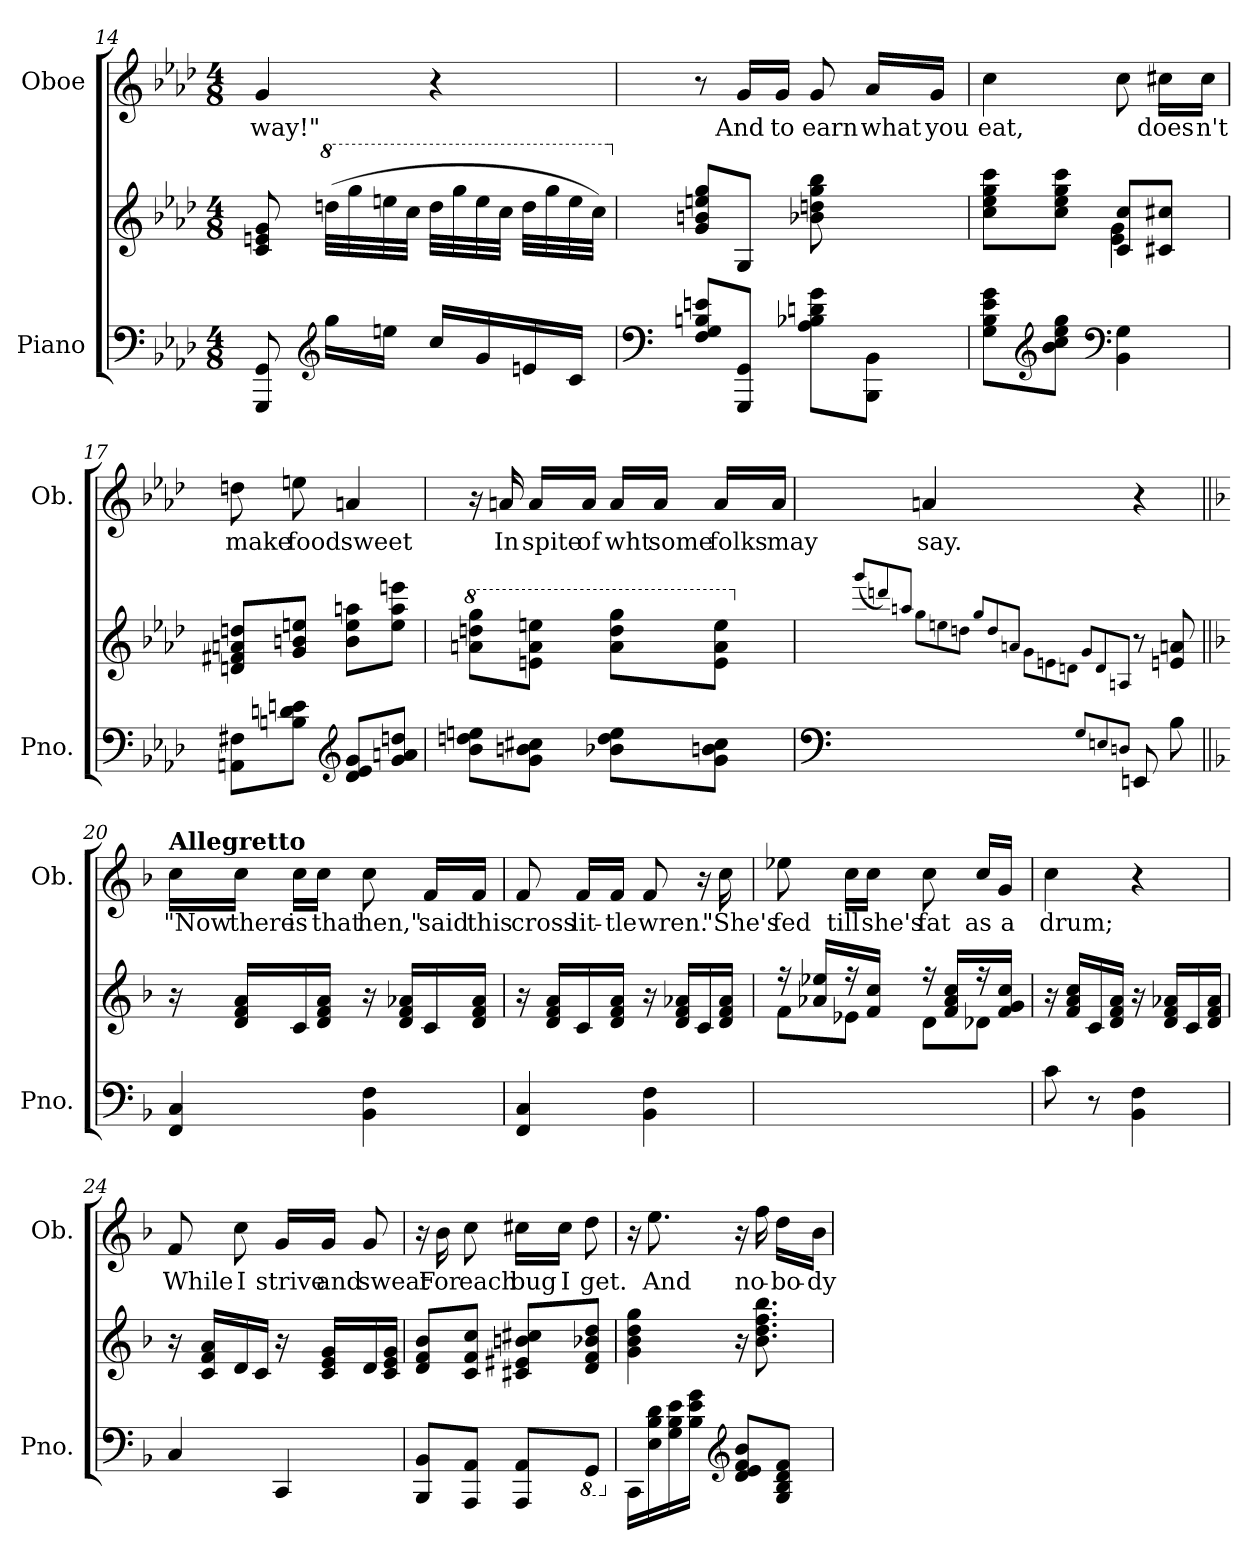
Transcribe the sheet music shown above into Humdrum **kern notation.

**kern	**kern	**kern	**text
*part2	*part2	*part1	*part1
*staff3	*staff2	*staff1	*staff1
*I"Piano	*	*I"Oboe	*
*I'Pno.	*	*I'Ob.	*
!!LO:LB:g=z
*clefF4	*clefG2	*clefG2	*
*k[b-e-a-d-]	*k[b-e-a-d-]	*k[b-e-a-d-]	*
*M4/8	*M4/8	*M4/8	*
=14	=14	=14	=14
!	!	!	!LO:LY:b
8GGG/ 8GG/	8c/ 8en/ 8g/	4g/	way!"
*clefG2	*	*	*
*	*8va	*	*
16gg\LL	(32dddn\LLL	.	.
.	32ggg\	.	.
16een\JJ	32eeen\	.	.
.	32ccc\JJJ	.	.
16cc/LL	32ddd\LLL	4r	.
.	32ggg\	.	.
16g/	32eee\	.	.
.	32ccc\JJJ	.	.
16en/	32ddd\LLL	.	.
.	32ggg\	.	.
16c/JJ	32eee\	.	.
.	32ccc\JJJ)	.	.
=15	=15	=15	=15
*clefF4	*	*	*
*^	*	*	*
*	*	*X8va	*	*
4.ryy	8F/ 8G/ 8Bn/ 8en/L	8g/ 8bn/ 8een/ 8gg/L	8r	.
!	!	!	!	!LO:LY:b
.	8GGG/ 8GG/J	8G/J	16g/LL	And
!	!	!	!	!LO:LY:b
.	.	.	16g/JJ	to
!	!	!	!	!LO:LY:b
.	8A-\ 8B-X\ 8dn\ 8g\L	8b-X\ 8ddn\ 8gg\ 8bb-\L	8g/	earn
!	!	!	!	!LO:LY:b
8B-/J	8BBB-\ 8BB-\J	8ryy	16a-/LL	what
!	!	!	!	!LO:LY:b
.	.	.	16g/JJ	you
*v	*v	*	*	*
=16	=16	=16	=16
*	*^	*	*
!	!	!	!	!LO:LY:b
8G\ 8B-\ 8e-\ 8g\L	8cc\ 8ee-\ 8gg\ 8ccc\L	4ryy	4cc\	eat,
*clefG2	*	*	*	*
8b-\ 8cc\ 8ee-\ 8gg\J	8cc\ 8ee-\ 8gg\ 8ccc\J	.	.	.
*clefF4	*	*	*	*
4BB-\ 4G\	8c/ 8cc/L	4e-\ 4g\	8cc\	.
!	!	!	!	!LO:LY:b
.	8c#X/ 8cc#X/J	.	16cc#X\LL	does
!	!	!	!	!LO:LY:b
.	.	.	16cc#\JJ	n't
*	*v	*v	*	*
!!LO:LB:g=z
=17	=17	=17	=17
!	!	!	!LO:LY:b
8AAn\ 8F#X\L	8dn/ 8f#X/ 8an/ 8ddn/L	8ddn\	make
!	!	!	!LO:LY:b
8Bn\ 8dn\ 8en\J	8g/ 8bn/ 8een/J	8een\	food
*clefG2	*	*	*
!	!	!	!LO:LY:b
8d/ 8e/ 8g/L	8b\ 8ee\ 8aan\L	4an/	sweet
8g/ 8an/ 8ddn/J	8ee\ 8aa\ 8eeen\J	.	.
=18	=18	=18	=18
*	*8va	*	*
8b-\ 8ddn\ 8een\L	8aan\ 8dddn\ 8ggg\L	16r	.
!	!	!	!LO:LY:b
.	.	16an/	In
!	!	!	!LO:LY:b
8g\ 8bn\ 8cc#X\J	8een\ 8aa\ 8eeen\J	16a/LL	spite
!	!	!	!LO:LY:b
.	.	16a/JJ	of
!	!	!	!LO:LY:b
8b-X\ 8dd\ 8ee\L	8aa\ 8ddd\ 8ggg\L	16a/LL	wht
!	!	!	!LO:LY:b
.	.	16a/JJ	some
!	!	!	!LO:LY:b
8g\ 8bn\ 8cc#\J	8ee\ 8aa\ 8eee\J	16a/LL	folks
!	!	!	!LO:LY:b
.	.	16a/JJ	may
!!LO:LB:g=z
=19	=19	=19	=19
*clefF4	*	*	*
*	*X8va	*	*
*	*^	*	*
!	!	!	!	!LO:LY:b
4ryy	4ryy	4ryy	4an/	say.
.	.	(>8qggg/L	.	.
.	.	8qdddn/)	.	.
.	.	8qaan/J	.	.
.	.	8qgg\L	.	.
.	.	8qeen\	.	.
.	.	8qddn\J	.	.
.	.	8qgg/L	.	.
.	.	8qdd/	.	.
.	.	8qan/J	.	.
.	.	8qg\L	.	.
.	.	8qen\	.	.
.	.	8qdn\J	.	.
8qG/L	.	8qg/L	.	.
8qEn/	.	8qd/	.	.
8qDn/J	.	8qAn/J	.	.
8EEn/	8r	4ryy	4r	.
8B-\	8e/ 8a/	.	.	.
*	*v	*v	*	*
=20||	=20||	=20||	=20||
*k[b-]	*k[b-]	*k[b-]	*
!	!	!LO:TX:a:B:t=Allegretto	!
!	!	!	!LO:LY:b
4FF/ 4C/	16r	16cc\LL	"Now
!	!	!	!LO:LY:b
.	16d/ 16f/ 16a/LL	16cc\JJ	there
!	!	!	!LO:LY:b
.	16c/	16cc\LL	is
!	!	!	!LO:LY:b
.	16d/ 16f/ 16a/JJ	16cc\JJ	that
!	!	!	!LO:LY:b
4BB-\ 4F\	16r	8cc\	hen,"
.	16d/ 16f/ 16a-X/LL	.	.
!	!	!	!LO:LY:b
.	16c/	16f/LL	said
!	!	!	!LO:LY:b
.	16d/ 16f/ 16a-/JJ	16f/JJ	this
=21	=21	=21	=21
!	!	!	!LO:LY:b
4FF/ 4C/	16r	8f/	cross
.	16d/ 16f/ 16a/LL	.	.
!	!	!	!LO:LY:b
.	16c/	16f/LL	lit-
!	!	!	!LO:LY:b
.	16d/ 16f/ 16a/JJ	16f/JJ	-tle
!	!	!	!LO:LY:b
4BB-\ 4F\	16r	8f/	wren.
.	16d/ 16f/ 16a-X/LL	.	.
.	16c/	16r	.
!	!	!	!LO:LY:b
.	16d/ 16f/ 16a-/JJ	16cc\	"She's
!!LO:PB:g=z
=22	=22	=22	=22
*	*^	*	*
!	!	!	!	!LO:LY:b
2ryy	16r	8f\L	8ee-X\	fed
.	16a-X/ 16ee-X/LL	.	.	.
!	!	!	!	!LO:LY:b
.	16r	8e-X\J	16cc\LL	till
!	!	!	!	!LO:LY:b
.	16f/ 16cc/JJ	.	16cc\JJ	she's
!	!	!	!	!LO:LY:b
.	16r	8d\L	8cc\	fat
.	16f/ 16a-/ 16cc/LL	.	.	.
!	!	!	!	!LO:LY:b
.	16r	8d-X\J	16cc/LL	as
!	!	!	!	!LO:LY:b
.	16f/ 16g/ 16cc/JJ	.	16g/JJ	a
*	*v	*v	*	*
=23	=23	=23	=23
!	!	!	!LO:LY:b
8c\	16r	4cc\	drum;
.	16f/ 16a/ 16cc/LL	.	.
8r	16c/	.	.
.	16d/ 16f/ 16a/JJ	.	.
4BB-\ 4F\	16r	4r	.
.	16d/ 16f/ 16a-X/LL	.	.
.	16c/	.	.
.	16d/ 16f/ 16a-/JJ	.	.
=24	=24	=24	=24
!	!	!	!LO:LY:b
4C/	16r	8f/	While
.	16c/ 16f/ 16a/LL	.	.
!	!	!	!LO:LY:b
.	16d/	8cc\	I
.	16c/JJ	.	.
!	!	!	!LO:LY:b
4CC/	16r	16g/LL	strive
!	!	!	!LO:LY:b
.	16c/ 16e/ 16g/LL	16g/JJ	and
!	!	!	!LO:LY:b
.	16d/	8g/	sweat
.	16c/ 16e/ 16g/JJ	.	.
=25	=25	=25	=25
8BBB-/ 8BB-/L	8d/ 8f/ 8b-/L	16r	.
!	!	!	!LO:LY:b
.	.	16b-\	For
!	!	!	!LO:LY:b
8AAA/ 8AA/J	8c/ 8f/ 8cc/J	8cc\	each
!	!	!	!LO:LY:b
8AAA/ 8AA/L	8c#X/ 8e#X/ 8bn/ 8cc#X/L	16cc#X\LL	bug
!	!	!	!LO:LY:b
.	.	16cc#\JJ	I
*8ba	*	*	*
!	!	!	!LO:LY:b
8GGG/J	8d/ 8f/ 8b-X/ 8dd/J	8dd\	get.
!!LO:LB:g=z
=26	=26	=26	=26
*X8ba	*	*	*
16CC\LL	4g\ 4b-\ 4dd\ 4gg\	16r	.
!	!	!	!LO:LY:b
16E\ 16B-\ 16d\	.	8.ee\	And
16G\ 16B-\ 16e\	.	.	.
16B-\ 16e\ 16g\JJ	.	.	.
*clefG2	*	*	*
8d/ 8e/ 8f/ 8b-/L	16r	16r	.
!	!	!	!LO:LY:b
.	8.b-\ 8.dd\ 8.ff\ 8.bb-\	16ff\	no-
!	!	!	!LO:LY:b
8G/ 8B-/ 8d/ 8f/J	.	16dd\LL	-bo-
!	!	!	!LO:LY:b
.	.	16b-\JJ	-dy
=	=	=	=
*-	*-	*-	*-
